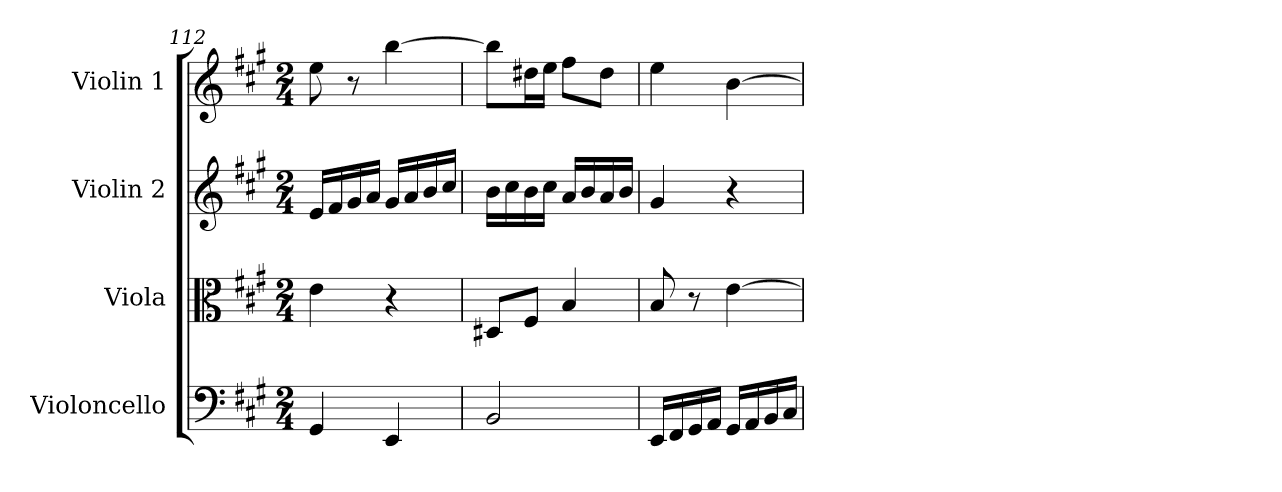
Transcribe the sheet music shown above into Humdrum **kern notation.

**kern	**kern	**kern	**kern
*part4	*part3	*part2	*part1
*staff4	*staff3	*staff2	*staff1
*I"Violoncello	*I"Viola	*I"Violin 2	*I"Violin 1
*I'Vc	*I'Vla	*I'Vln	*I'Vln
*clefF4	*clefC3	*clefG2	*clefG2
*k[f#c#g#]	*k[f#c#g#]	*k[f#c#g#]	*k[f#c#g#]
*M2/4	*M2/4	*M2/4	*M2/4
=112	=112	=112	=112
4GG#/	4e\	16e/LL	8ee\
.	.	16f#/	.
.	.	16g#/	8r
.	.	16a/JJ	.
4EE/	4r	16g#/LL	[4bb\
.	.	16a/	.
.	.	16b/	.
.	.	16cc#/JJ	.
!!LO:LB:g=z
=113	=113	=113	=113
2BB/	8D#X/L	16b\LL	8bb\L]
.	.	16cc#\	.
.	8F#/J	16b\	16dd#X\L
.	.	16cc#\JJ	16ee\JJ
.	4B/	16a/LL	8ff#\L
.	.	16b/	.
.	.	16a/	8dd#\J
.	.	16b/JJ	.
!!LO:LB:g=z
=114	=114	=114	=114
16EE/LL	8B/	4g#/	4ee\
16FF#/	.	.	.
16GG#/	8r	.	.
16AA/JJ	.	.	.
16GG#/LL	[4e\	4r	[4b\
16AA/	.	.	.
16BB/	.	.	.
16C#/JJ	.	.	.
=	=	=	=
*-	*-	*-	*-
